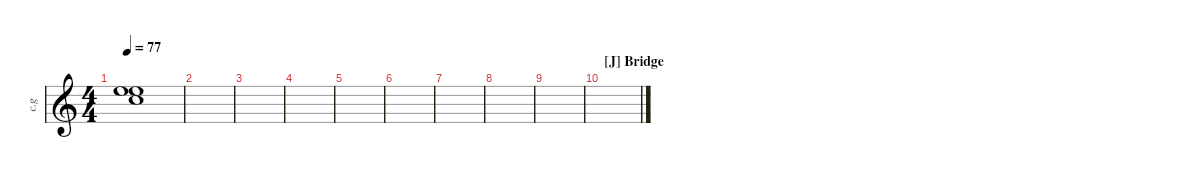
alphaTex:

\defaultSystemsLayout 4
\hideDynamics
\bracketExtendMode nobrackets
\otherSystemsTrackNameOrientation horizontal
\track ("Clean Guitar" "c.g") {instrument electricguitarclean}
\staff {score}
\tuning (E4 B3 G3 D3 A2 E2 A1)
\ts (4 4)
\tempo 77
\clef g2
\ks c
(5.3{t} 0.1{t} 5.2{t}).1{dy mf} |
|
|
|
|
|
|
|
|
\section ("J" "Bridge")
